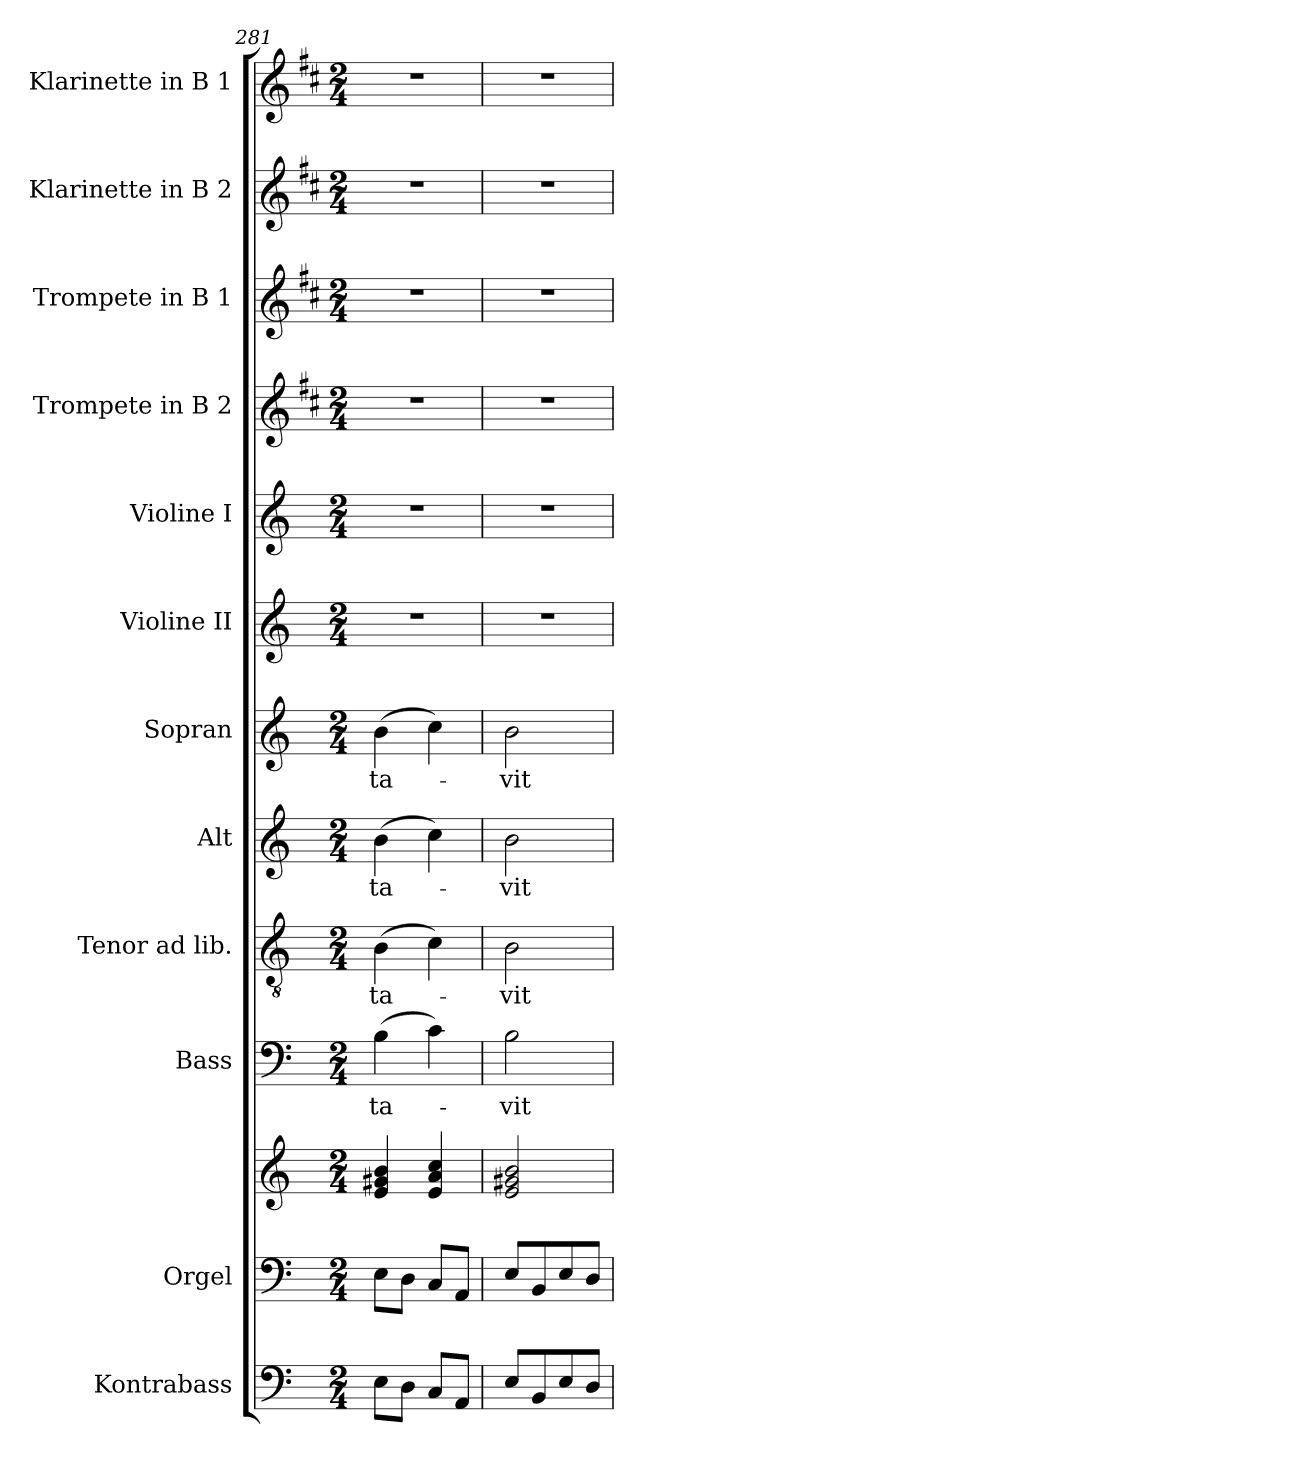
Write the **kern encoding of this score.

**kern	**kern	**kern	**kern	**text	**kern	**text	**kern	**text	**kern	**text	**kern	**kern	**kern	**kern	**kern	**kern
*part12	*part11	*part11	*part10	*part10	*part9	*part9	*part8	*part8	*part7	*part7	*part6	*part5	*part4	*part3	*part2	*part1
*staff13	*staff12	*staff11	*staff10	*staff10	*staff9	*staff9	*staff8	*staff8	*staff7	*staff7	*staff6	*staff5	*staff4	*staff3	*staff2	*staff1
*I"Kontrabass	*I"Orgel	*	*I"Bass	*	*I"Tenor ad lib.	*	*I"Alt	*	*I"Sopran	*	*I"Violine II	*I"Violine I	*I"Trompete in B 2	*I"Trompete in B 1	*I"Klarinette in B 2	*I"Klarinette in B 1
*I'Kb.	*I'Org.	*	*I'B	*	*I'T	*	*I'A	*	*I'S	*	*I'Vl. II	*I'Vl. I	*	*	*	*
*clefF4	*clefF4	*clefG2	*clefF4	*	*clefGv2	*	*clefG2	*	*clefG2	*	*clefG2	*clefG2	*clefG2	*clefG2	*clefG2	*clefG2
*ITrd7c12	*	*	*	*	*	*	*	*	*	*	*	*	*ITrd1c2	*ITrd1c2	*ITrd1c2	*ITrd1c2
*k[]	*k[]	*k[]	*k[]	*	*k[]	*	*k[]	*	*k[]	*	*k[]	*k[]	*k[]	*k[]	*k[]	*k[]
*C:	*C:	*C:	*C:	*	*C:	*	*C:	*	*C:	*	*C:	*C:	*C:	*C:	*C:	*C:
*M2/4	*M2/4	*M2/4	*M2/4	*	*M2/4	*	*M2/4	*	*M2/4	*	*M2/4	*M2/4	*M2/4	*M2/4	*M2/4	*M2/4
=281	=281	=281	=281	=281	=281	=281	=281	=281	=281	=281	=281	=281	=281	=281	=281	=281
!	!	!	!	!LO:LY:b	!	!LO:LY:b	!	!LO:LY:b	!	!LO:LY:b	!	!	!	!	!	!
8EE\L	8E\L	4e/ 4g#X/ 4b/	(>4B\	-ta-	(>4B\	-ta-	(>4b\	-ta-	(>4b\	-ta-	2r	2r	2r	2r	2r	2r
8DD\J	8D\J	.	.	.	.	.	.	.	.	.	.	.	.	.	.	.
8CC/L	8C/L	4e/ 4a/ 4cc/	4c\)	.	4c\)	.	4cc\)	.	4cc\)	.	.	.	.	.	.	.
8AAA/J	8AA/J	.	.	.	.	.	.	.	.	.	.	.	.	.	.	.
=282	=282	=282	=282	=282	=282	=282	=282	=282	=282	=282	=282	=282	=282	=282	=282	=282
!	!	!	!	!LO:LY:b	!	!LO:LY:b	!	!LO:LY:b	!	!LO:LY:b	!	!	!	!	!	!
8EE/L	8E/L	2e/ 2g#X/ 2b/	2B\	-vit	2B\	-vit	2b\	-vit	2b\	-vit	2r	2r	2r	2r	2r	2r
8BBB/	8BB/	.	.	.	.	.	.	.	.	.	.	.	.	.	.	.
8EE/	8E/	.	.	.	.	.	.	.	.	.	.	.	.	.	.	.
8DD/J	8D/J	.	.	.	.	.	.	.	.	.	.	.	.	.	.	.
=	=	=	=	=	=	=	=	=	=	=	=	=	=	=	=	=
*-	*-	*-	*-	*-	*-	*-	*-	*-	*-	*-	*-	*-	*-	*-	*-	*-
